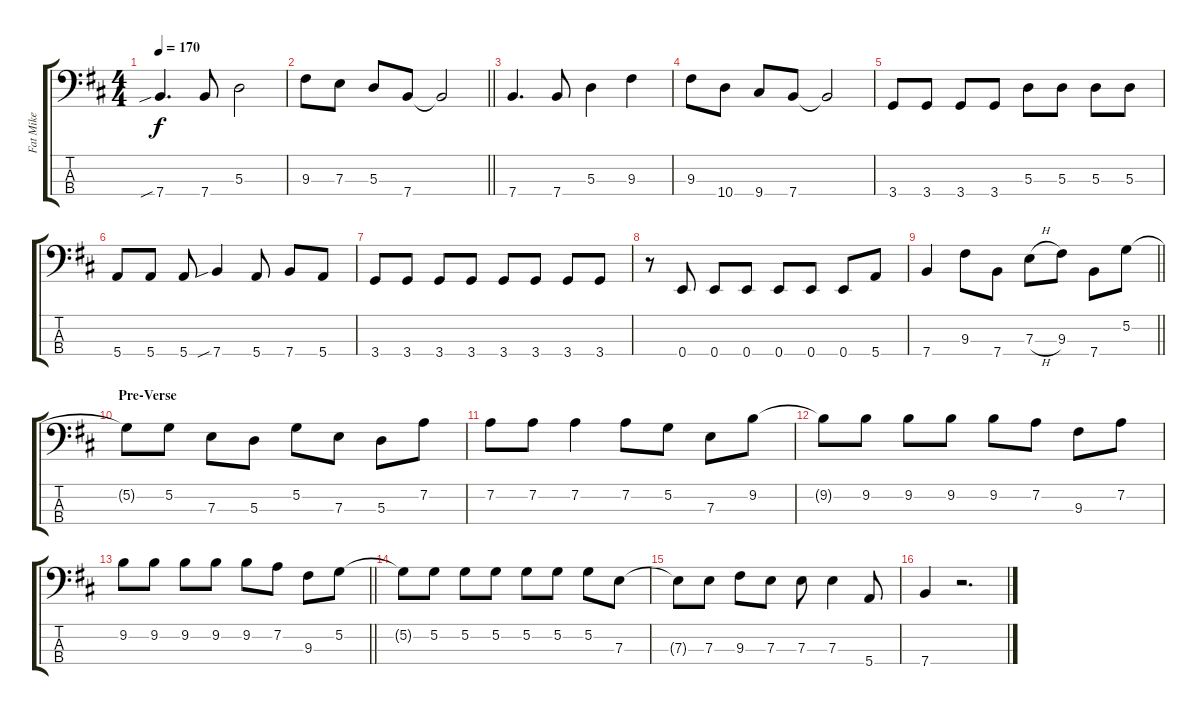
\track ("Fat Mike" "Fat Mike") {instrument electricbasspick}
\staff {score tabs}
\tuning (G2 D2 A1 E1) {hide}
\ts (4 4)
\tempo 170
\clef f4
\ks d
7.4{sib}.4{d dy f} 7.4.8 5.3.2 |
\barLineRight lightlight
9.3.8 7.3.8 5.3.8 7.4.8 7.4{t}.2 |
7.4.4{d} 7.4.8 5.3.4 9.3.4 |
9.3.8 10.4.8 9.4.8 7.4.8 7.4{t}.2 |
3.4.8 3.4.8 3.4.8 3.4.8 5.3.8 5.3.8 5.3.8 5.3.8 |
5.4.8 5.4.8 5.4.8 7.4{sib}.4 5.4.8 7.4.8 5.4.8 |
3.4.8 3.4.8 3.4.8 3.4.8 3.4.8 3.4.8 3.4.8 3.4.8 |
r.8 0.4.8 0.4.8 0.4.8 0.4.8 0.4.8 0.4.8 5.4.8 |
\barLineRight lightlight
7.4.4 9.3.8 7.4.8 7.3{h}.8 9.3.8 7.4.8 5.2.8 |
\section ("" "Pre-Verse")
5.2{t}.8 5.2.8 7.3.8 5.3.8 5.2.8 7.3.8 5.3.8 7.2.8 |
7.2.8 7.2.8 7.2.4 7.2.8 5.2.8 7.3.8 9.2.8 |
9.2{t}.8 9.2.8 9.2.8 9.2.8 9.2.8 7.2.8 9.3.8 7.2.8 |
\barLineRight lightlight
9.2.8 9.2.8 9.2.8 9.2.8 9.2.8 7.2.8 9.3.8 5.2.8 |
5.2{t}.8 5.2.8 5.2.8 5.2.8 5.2.8 5.2.8 5.2.8 7.3.8 |
7.3{t}.8 7.3.8 9.3.8 7.3.8 7.3.8 7.3.4 5.4.8 |
7.4.4 r.2{d}
